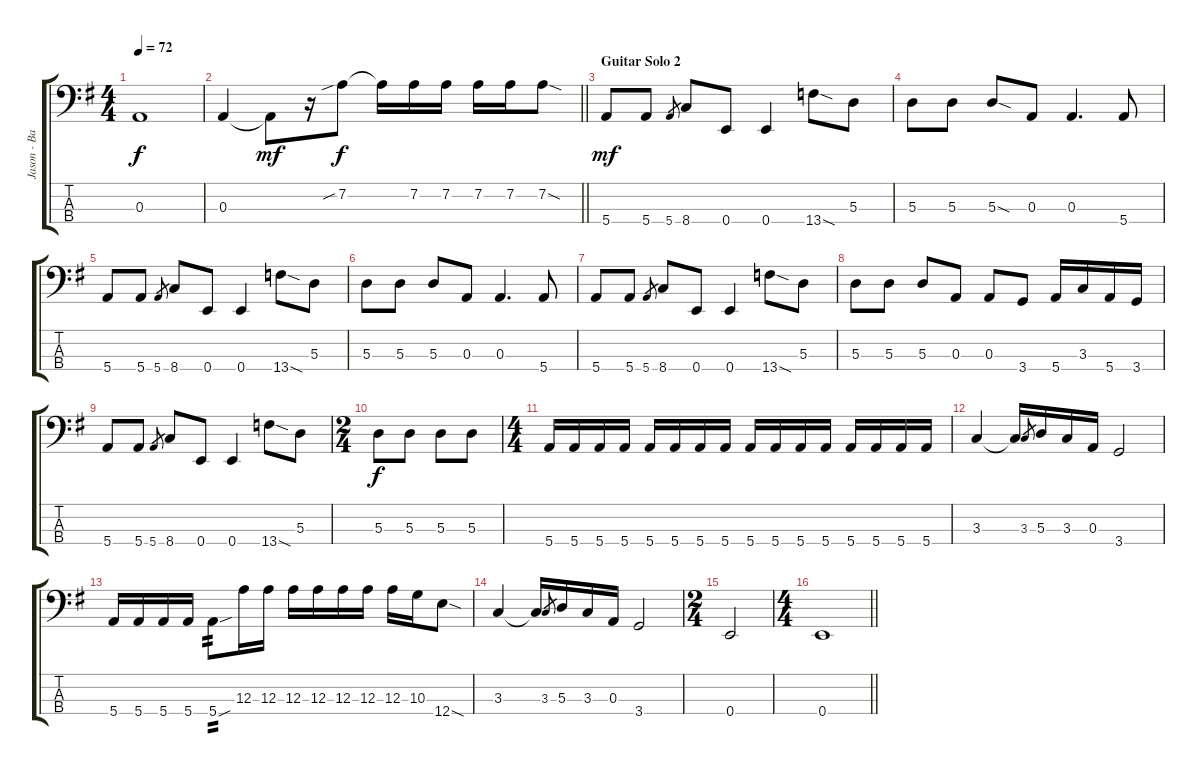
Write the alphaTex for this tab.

\track ("Jason - Bass" "Jason - Ba") {instrument electricbasspick}
\staff {score tabs}
\tuning (G2 D2 A1 E1) {hide}
\ts (4 4)
\tempo 72
\clef f4
\ks eminor
0.3.1{dy f} |
\barLineRight lightlight
0.3.4 0.3{t}.8{dy mf} r.16 7.2{sib}.8{dy f} 7.2{t}.16 7.2.16 7.2.16 7.2.16 7.2.16 7.2{sod}.8 |
\section ("" "Guitar Solo 2")
5.4.8{dy mf} 5.4.8 5.4.8{gr} 8.4.8 0.4.8 0.4.4 13.4{sod}.8 5.3.8 |
5.3.8 5.3.8 5.3{sod}.8 0.3.8 0.3.4{d} 5.4.8 |
5.4.8 5.4.8 5.4.8{gr} 8.4.8 0.4.8 0.4.4 13.4{sod}.8 5.3.8 |
5.3.8 5.3.8 5.3.8 0.3.8 0.3.4{d} 5.4.8 |
5.4.8 5.4.8 5.4.8{gr} 8.4.8 0.4.8 0.4.4 13.4{sod}.8 5.3.8 |
5.3.8 5.3.8 5.3.8 0.3.8 0.3.8 3.4.8 5.4.16 3.3.16 5.4.16 3.4.16 |
5.4.8 5.4.8 5.4.8{gr} 8.4.8 0.4.8 0.4.4 13.4{sod}.8 5.3.8 |
\ts (2 4)
5.3.8{dy f} 5.3.8 5.3.8 5.3.8 |
\ts (4 4)
5.4.16 5.4.16 5.4.16 5.4.16 5.4.16 5.4.16 5.4.16 5.4.16 5.4.16 5.4.16 5.4.16 5.4.16 5.4.16 5.4.16 5.4.16 5.4.16 |
3.3.4 3.3{t}.16 3.3.8{gr} 5.3.16 3.3.16 0.3.16 3.4.2 |
5.4.16 5.4.16 5.4.16 5.4.16 5.4{sou}.8{tp 2} 12.3.16 12.3.16 12.3.16 12.3.16 12.3.16 12.3.16 12.3.16 10.3.16 12.4{sod}.8 |
3.3.4 3.3{t}.16 3.3.8{gr} 5.3.16 3.3.16 0.3.16 3.4.2 |
\ts (2 4)
0.4.2 |
\ts (4 4)
\barLineRight lightlight
0.4.1
